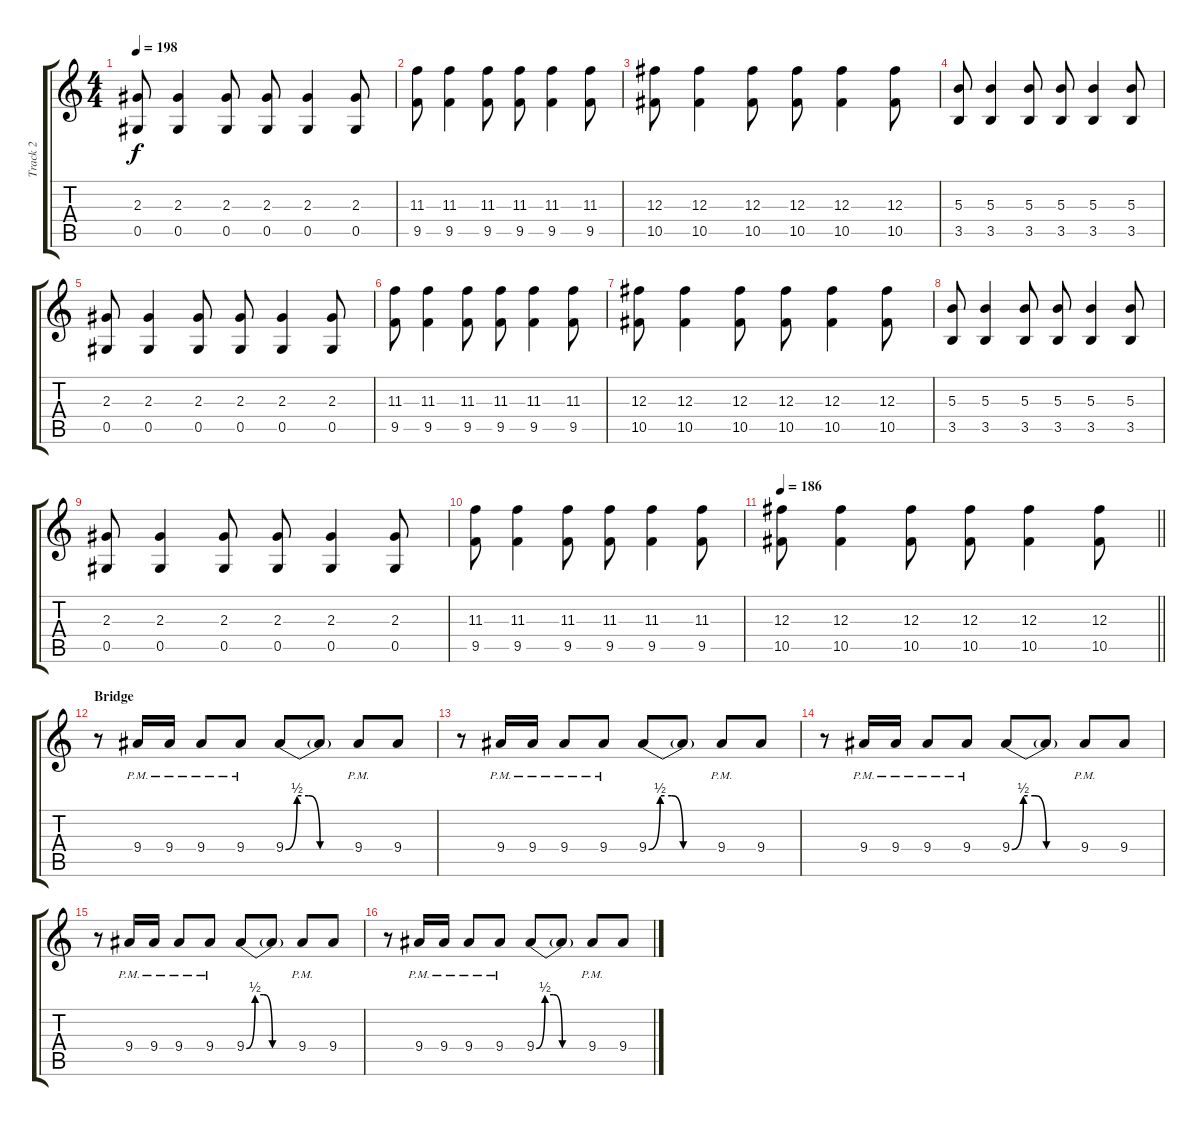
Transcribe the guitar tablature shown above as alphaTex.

\track ("Track 2" "Track 2") {instrument overdrivenguitar}
\staff {score tabs}
\tuning (Eb4 Bb3 Gb3 Db3 Ab2 Eb2) {hide}
\ts (4 4)
\tempo 198
\clef g2
\ks c
(2.3 0.5).8{dy f} (2.3 0.5).4 (2.3 0.5).8 (2.3 0.5).8 (2.3 0.5).4 (2.3 0.5).8 |
(11.3 9.5).8 (11.3 9.5).4 (11.3 9.5).8 (11.3 9.5).8 (11.3 9.5).4 (11.3 9.5).8 |
(12.3 10.5).8 (12.3 10.5).4 (12.3 10.5).8 (12.3 10.5).8 (12.3 10.5).4 (12.3 10.5).8 |
(5.3 3.5).8 (5.3 3.5).4 (5.3 3.5).8 (5.3 3.5).8 (5.3 3.5).4 (5.3 3.5).8 |
(2.3 0.5).8 (2.3 0.5).4 (2.3 0.5).8 (2.3 0.5).8 (2.3 0.5).4 (2.3 0.5).8 |
(11.3 9.5).8 (11.3 9.5).4 (11.3 9.5).8 (11.3 9.5).8 (11.3 9.5).4 (11.3 9.5).8 |
(12.3 10.5).8 (12.3 10.5).4 (12.3 10.5).8 (12.3 10.5).8 (12.3 10.5).4 (12.3 10.5).8 |
(5.3 3.5).8 (5.3 3.5).4 (5.3 3.5).8 (5.3 3.5).8 (5.3 3.5).4 (5.3 3.5).8 |
(2.3 0.5).8 (2.3 0.5).4 (2.3 0.5).8 (2.3 0.5).8 (2.3 0.5).4 (2.3 0.5).8 |
(11.3 9.5).8 (11.3 9.5).4 (11.3 9.5).8 (11.3 9.5).8 (11.3 9.5).4 (11.3 9.5).8 |
\tempo 186
\barLineRight lightlight
(12.3 10.5).8 (12.3 10.5).4 (12.3 10.5).8 (12.3 10.5).8 (12.3 10.5).4 (12.3 10.5).8 |
\section ("" "Bridge")
r.8 9.4{pm}.16 9.4{pm}.16 9.4{pm}.8 9.4{pm}.8 9.4{be (custom 0 0 10 2 20 2 30 0 60 0)}.8 9.4{t}.8 9.4{pm}.8 9.4.8 |
r.8 9.4{pm}.16 9.4{pm}.16 9.4{pm}.8 9.4{pm}.8 9.4{be (custom 0 0 10 2 20 2 30 0 60 0)}.8 9.4{t}.8 9.4{pm}.8 9.4.8 |
r.8 9.4{pm}.16 9.4{pm}.16 9.4{pm}.8 9.4{pm}.8 9.4{be (custom 0 0 10 2 20 2 30 0 60 0)}.8 9.4{t}.8 9.4{pm}.8 9.4.8 |
r.8 9.4{pm}.16 9.4{pm}.16 9.4{pm}.8 9.4{pm}.8 9.4{be (custom 0 0 10 2 20 2 30 0 60 0)}.8 9.4{t}.8 9.4{pm}.8 9.4.8 |
r.8 9.4{pm}.16 9.4{pm}.16 9.4{pm}.8 9.4{pm}.8 9.4{be (custom 0 0 10 2 20 2 30 0 60 0)}.8 9.4{t}.8 9.4{pm}.8 9.4.8
